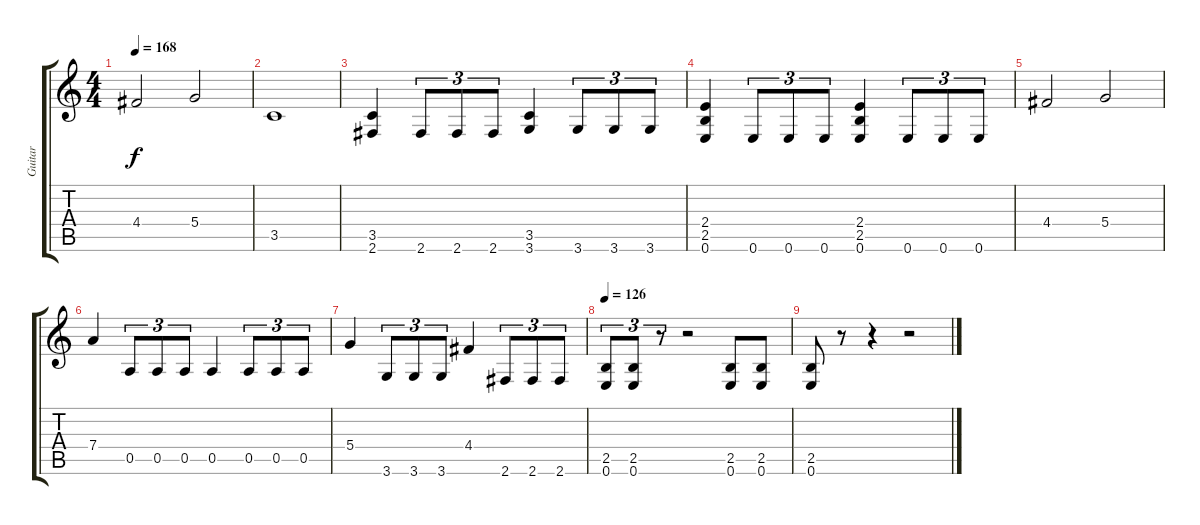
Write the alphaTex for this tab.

\track ("Guitar" "Guitar") {instrument distortionguitar}
\staff {score tabs}
\tuning (E4 B3 G3 D3 A2 E2) {hide}
\ts (4 4)
\tempo 168
\clef g2
\ks c
4.4.2{dy f} 5.4.2 |
3.5.1 |
(3.5 2.6).4 2.6.8{tu (3 2)} 2.6.8{tu (3 2)} 2.6.8{tu (3 2)} (3.5 3.6).4 3.6.8{tu (3 2)} 3.6.8{tu (3 2)} 3.6.8{tu (3 2)} |
(2.4 2.5 0.6).4 0.6.8{tu (3 2)} 0.6.8{tu (3 2)} 0.6.8{tu (3 2)} (2.4 2.5 0.6).4 0.6.8{tu (3 2)} 0.6.8{tu (3 2)} 0.6.8{tu (3 2)} |
4.4.2 5.4.2 |
7.4.4 0.5.8{tu (3 2)} 0.5.8{tu (3 2)} 0.5.8{tu (3 2)} 0.5.4 0.5.8{tu (3 2)} 0.5.8{tu (3 2)} 0.5.8{tu (3 2)} |
5.4.4 3.6.8{tu (3 2)} 3.6.8{tu (3 2)} 3.6.8{tu (3 2)} 4.4.4 2.6.8{tu (3 2)} 2.6.8{tu (3 2)} 2.6.8{tu (3 2)} |
\tempo 126
(2.5 0.6).8{tu (3 2)} (2.5 0.6).8{tu (3 2)} r.8{tu (3 2)} r.2 (2.5 0.6).8 (2.5 0.6).8 |
(2.5 0.6).8 r.8 r.4 r.2
